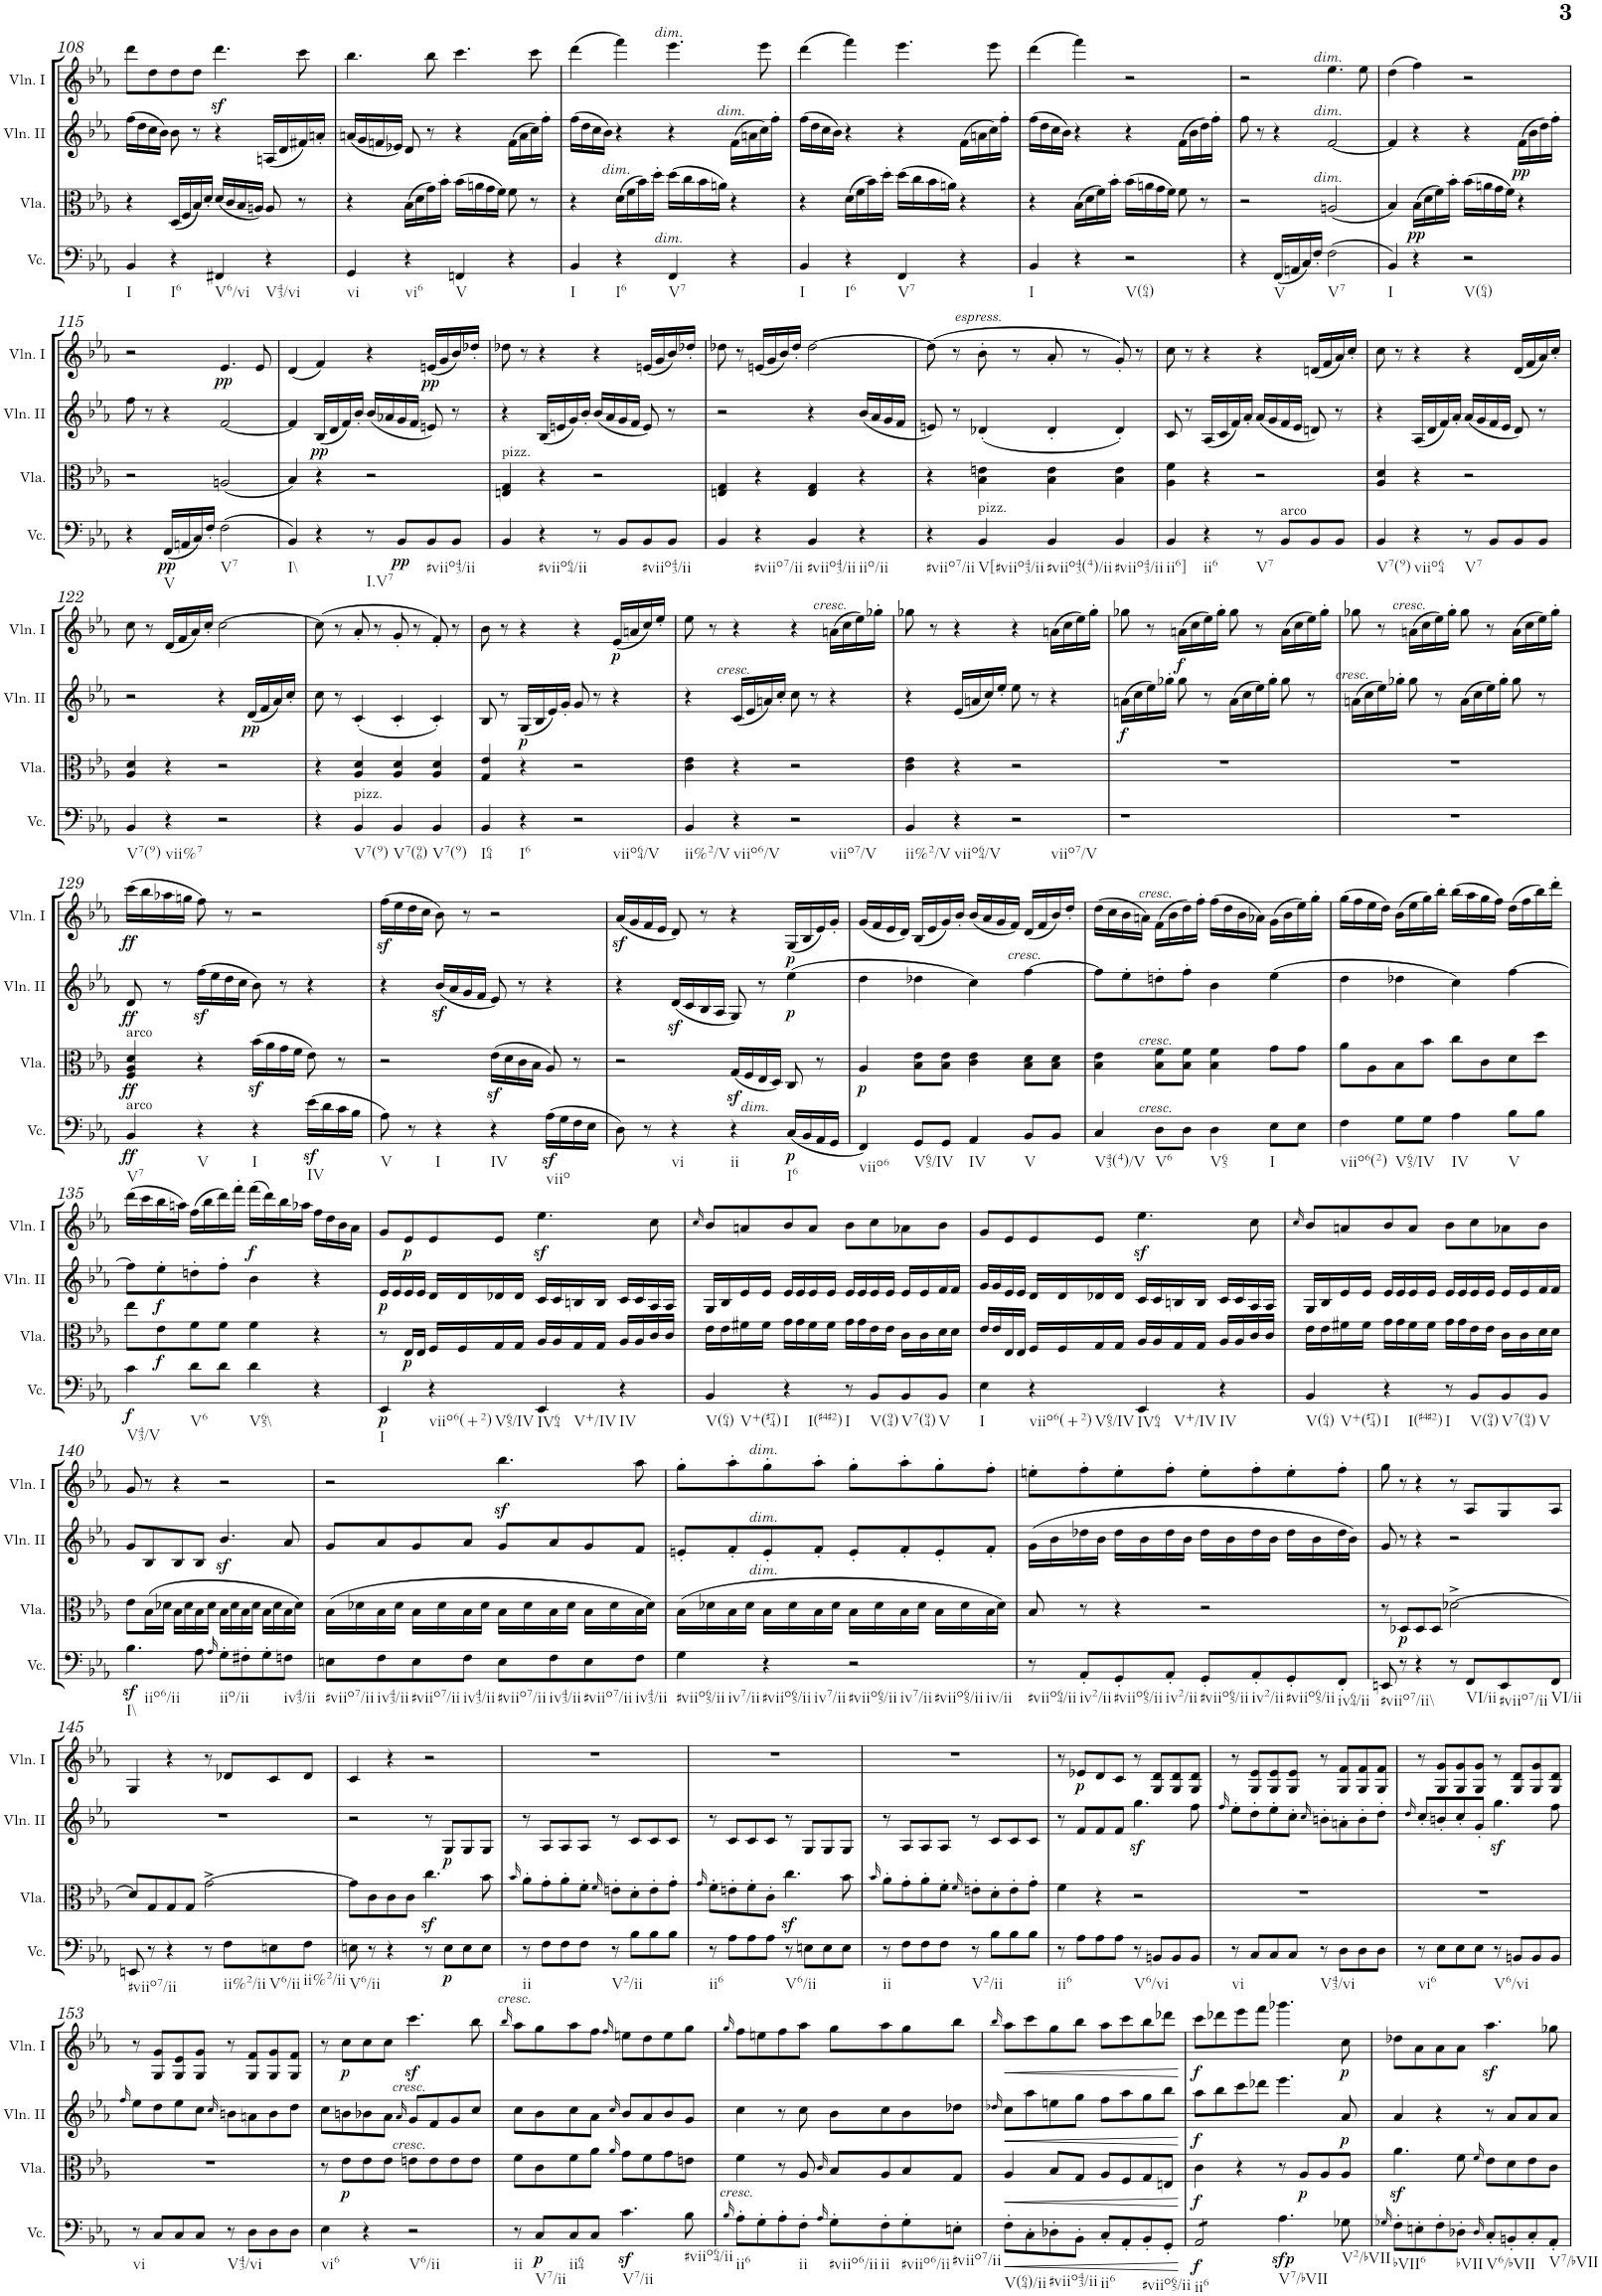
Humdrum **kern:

**kern	**dynam	**kern	**dynam	**kern	**dynam	**kern	**dynam
*part4	*part4	*part3	*part3	*part2	*part2	*part1	*part1
*staff4	*staff4	*staff3	*staff3	*staff2	*staff2	*staff1	*staff1
*I"Violoncello	*	*I"Viola	*	*I"Violino II	*	*I"Violino I	*
*I'Vc.	*	*I'Vla.	*	*I'Vln. II	*	*I'Vln. I	*
!!LO:PB:g=z
*clefF4	*	*clefC3	*	*clefG2	*	*clefG2	*
*k[b-e-a-]	*	*k[b-e-a-]	*	*k[b-e-a-]	*	*k[b-e-a-]	*
*M4/4	*	*M4/4	*	*M4/4	*	*M4/4	*
*met(c)	*	*met(c)	*	*met(c)	*	*met(c)	*
=108	=108	=108	=108	=108	=108	=108	=108
!LO:TX:b:t=I	!	!	!	!	!	!	!
4BB-/	.	4r	.	(16ff\LL	.	8ddd\L	.
.	.	.	.	16dd\	.	.	.
.	.	.	.	16cc\	.	8dd\	.
.	.	.	.	16b-\JJ)	.	.	.
!LO:TX:b:t=I6	!	!	!	!	!	!	!
4r	.	(16D/LL	.	8b-\	.	8dd\	.
.	.	16F/	.	.	.	.	.
.	.	16B-/)	.	8r	.	8dd\J	.
.	.	16d'/JJ	.	.	.	.	.
!LO:TX:b:t=V6/vi	!	!	!	!	!	!	!
4FF#X/	.	(16d/LL	.	4r	.	4.dddz<\	.
.	.	16c/	.	.	.	.	.
.	.	16B-/	.	.	.	.	.
.	.	16An/JJ)	.	.	.	.	.
!LO:TX:b:t=V43/vi	!	!	!	!	!	!	!
4r	.	8A/	.	(16An/LL	.	.	.
.	.	.	.	16d/	.	.	.
.	.	8r	.	16f#X/)	.	8ccc\	.
.	.	.	.	16an'/JJ	.	.	.
=109	=109	=109	=109	=109	=109	=109	=109
!LO:TX:b:t=vi	!	!	!	!	!	!	!
4GG/	.	4r	.	(16an/LL	.	4.bb-\	.
.	.	.	.	16g/	.	.	.
.	.	.	.	16fn/	.	.	.
.	.	.	.	16e-X/JJ)	.	.	.
!LO:TX:b:t=vi6	!	!	!	!	!	!	!
4r	.	(16B-\LL	.	8d/	.	.	.
.	.	16d\	.	.	.	.	.
.	.	16g\)	.	8r	.	8bb-\	.
.	.	16b-'\JJ	.	.	.	.	.
!LO:TX:b:t=V	!	!	!	!	!	!	!
4FFn/	.	(16b-\LL	.	4r	.	4.ccc\	.
.	.	16an\	.	.	.	.	.
.	.	16g\	.	.	.	.	.
.	.	16f\JJ)	.	.	.	.	.
4r	.	8f\	.	(16f\LL	.	.	.
.	.	.	.	16a\	.	.	.
.	.	8r	.	16cc\)	.	8ccc\	.
.	.	.	.	16ff'\JJ	.	.	.
=110	=110	=110	=110	=110	=110	=110	=110
!LO:TX:b:t=I	!	!	!	!	!	!	!
4BB-/	.	4r	.	(16ff\LL	.	(4ddd\	.
.	.	.	.	16dd\	.	.	.
.	.	.	.	16cc\	.	.	.
.	.	.	.	16b-\JJ)	.	.	.
!	!	!LO:TX:a:i:t=dim.	!	!	!	!	!
!LO:TX:b:t=I6	!	!	!	!	!	!	!
4r	.	(16d\LL	.	4r	.	4fff\)	.
.	.	16f\	.	.	.	.	.
.	.	16b-\)	.	.	.	.	.
.	.	16dd'\JJ	.	.	.	.	.
!	!	!	!	!	!	!LO:TX:a:i:t=dim.	!
!LO:TX:a:i:t=dim.	!	!	!	!	!	!	!
!LO:TX:b:t=V7	!	!	!	!	!	!	!
4FF/	.	(16dd\LL	.	4r	.	4.eee-\	.
.	.	16cc\	.	.	.	.	.
.	.	16b-\	.	.	.	.	.
.	.	16an\JJ)	.	.	.	.	.
!	!	!	!	!LO:TX:a:i:t=dim.	!	!	!
4r	.	4r	.	(16f\LL	.	.	.
.	.	.	.	16an\	.	.	.
.	.	.	.	16cc\)	.	8eee-\	.
.	.	.	.	16ff'\JJ	.	.	.
=111	=111	=111	=111	=111	=111	=111	=111
!LO:TX:b:t=I	!	!	!	!	!	!	!
4BB-/	.	4r	.	(16ff\LL	.	(4ddd\	.
.	.	.	.	16dd\	.	.	.
.	.	.	.	16cc\	.	.	.
.	.	.	.	16b-\JJ)	.	.	.
!LO:TX:b:t=I6	!	!	!	!	!	!	!
4r	.	(16d\LL	.	4r	.	4fff\)	.
.	.	16f\	.	.	.	.	.
.	.	16b-\)	.	.	.	.	.
.	.	16dd'\JJ	.	.	.	.	.
!LO:TX:b:t=V7	!	!	!	!	!	!	!
4FF/	.	(16dd\LL	.	4r	.	4.eee-\	.
.	.	16cc\	.	.	.	.	.
.	.	16b-\	.	.	.	.	.
.	.	16an\JJ)	.	.	.	.	.
4r	.	4r	.	(16f\LL	.	.	.
.	.	.	.	16an\	.	.	.
.	.	.	.	16cc\)	.	8eee-\	.
.	.	.	.	16ff'\JJ	.	.	.
=112	=112	=112	=112	=112	=112	=112	=112
!LO:TX:b:t=I	!	!	!	!	!	!	!
4BB-/	.	4r	.	(16ff\LL	.	(4ddd\	.
.	.	.	.	16dd\	.	.	.
.	.	.	.	16cc\	.	.	.
.	.	.	.	16b-\JJ)	.	.	.
4r	.	(16B-\LL	.	4r	.	4fff\)	.
.	.	16d\	.	.	.	.	.
.	.	16f\)	.	.	.	.	.
.	.	16b-'\JJ	.	.	.	.	.
!LO:TX:b:t=V(64)	!	!	!	!	!	!	!
2r	.	(16b-\LL	.	4r	.	2r	.
.	.	16an\	.	.	.	.	.
.	.	16g\	.	.	.	.	.
.	.	16f\JJ)	.	.	.	.	.
.	.	8f\	.	(16f\LL	.	.	.
.	.	.	.	16b-\	.	.	.
.	.	8r	.	16dd\)	.	.	.
.	.	.	.	16ff'\JJ	.	.	.
=113	=113	=113	=113	=113	=113	=113	=113
4r	.	2r	.	8ff\	.	2r	.
.	.	.	.	8r	.	.	.
!LO:TX:b:t=V	!	!	!	!	!	!	!
(16FF/LL	.	.	.	4r	.	.	.
16AAn/	.	.	.	.	.	.	.
16C/)	.	.	.	.	.	.	.
16F'/JJ	.	.	.	.	.	.	.
!	!	!	!	!	!	!LO:TX:a:i:t=dim.	!
!	!	!	!	!LO:TX:a:i:t=dim.	!	!	!
!	!	!LO:TX:a:i:t=dim.	!	!	!	!	!
!LO:TX:b:t=V7	!	!	!	!	!	!	!
(2F\	.	(2An/	.	[2f/	.	4.ee-\	.
.	.	.	.	.	.	8ee-\	.
=114	=114	=114	=114	=114	=114	=114	=114
!LO:TX:b:t=I	!	!	!	!	!	!	!
4BB-/)	.	4B-/)	.	4f/]	.	(4dd\	.
!	!	!	!LO:DY:b	!	!	!	!
4r	.	(16B-\LL	pp	4r	.	4ff\)	.
.	.	16d\	.	.	.	.	.
.	.	16f\)	.	.	.	.	.
.	.	16b-'\JJ	.	.	.	.	.
!LO:TX:b:t=V(64)	!	!	!	!	!	!	!
2r	.	(16b-\LL	.	4r	.	2r	.
.	.	16an\	.	.	.	.	.
.	.	16g\	.	.	.	.	.
.	.	16f\JJ)	.	.	.	.	.
!	!	!	!	!	!LO:DY:b	!	!
.	.	4r	.	(16f\LL	pp	.	.
.	.	.	.	16b-\	.	.	.
.	.	.	.	16dd\)	.	.	.
.	.	.	.	16ff'\JJ	.	.	.
!!LO:LB:g=z
=115	=115	=115	=115	=115	=115	=115	=115
4r	.	2r	.	8ff\	.	2r	.
.	.	.	.	8r	.	.	.
!LO:TX:b:t=V	!	!	!	!	!	!	!
!	!LO:DY:b	!	!	!	!	!	!
(16FF/LL	pp	.	.	4r	.	.	.
16AAn/	.	.	.	.	.	.	.
16C/)	.	.	.	.	.	.	.
16F'/JJ	.	.	.	.	.	.	.
!LO:TX:b:t=V7	!	!	!	!	!	!	!
!	!	!	!	!	!	!	!LO:DY:b
(2F\	.	(2An/	.	[2f/	.	4.e-/	pp
.	.	.	.	.	.	8e-/	.
=116	=116	=116	=116	=116	=116	=116	=116
!LO:TX:b:t=I\\	!	!	!	!	!	!	!
4BB-/)	.	4B-/)	.	4f/]	.	(4d/	.
!	!	!	!	!	!LO:DY:b	!	!
4r	.	4r	.	(16B-/LL	pp	4f/)	.
.	.	.	.	16d/	.	.	.
.	.	.	.	16f/)	.	.	.
.	.	.	.	16b-'/JJ	.	.	.
!LO:TX:b:t=I.V7	!	!	!	!	!	!	!
8r	.	2r	.	(16b-/LL	.	4r	.
.	.	.	.	16a-X/	.	.	.
!	!LO:DY:b	!	!	!	!	!	!
8BB-/L	pp	.	.	16g/	.	.	.
.	.	.	.	16f/JJ	.	.	.
!LO:TX:b:t=#viio43/ii	!	!	!	!	!	!	!
!	!	!	!	!	!	!	!LO:DY:b
8BB-/	.	.	.	8en/)	.	(16en/LL	pp
.	.	.	.	.	.	16g/	.
8BB-/J	.	.	.	8r	.	16b-/)	.
.	.	.	.	.	.	16dd-X'/JJ	.
=117	=117	=117	=117	=117	=117	=117	=117
!	!	!LO:TX:a:t=pizz.	!	!	!	!	!
4BB-/	.	4En/ 4G/	.	4r	.	8dd-X\	.
.	.	.	.	.	.	8r	.
!LO:TX:b:t=#viio64/ii	!	!	!	!	!	!	!
4r	.	4r	.	(16B-/LL	.	4r	.
.	.	.	.	16en/	.	.	.
.	.	.	.	16g/)	.	.	.
.	.	.	.	16b-'/JJ	.	.	.
8r	.	2r	.	(16b-/LL	.	4r	.
.	.	.	.	16a-/	.	.	.
8BB-/L	.	.	.	16g/	.	.	.
.	.	.	.	16f/JJ	.	.	.
!LO:TX:b:t=#viio43/ii	!	!	!	!	!	!	!
8BB-/	.	.	.	8e/)	.	(16en/LL	.
.	.	.	.	.	.	16g/	.
8BB-/J	.	.	.	8r	.	16b-/)	.
.	.	.	.	.	.	16dd-X'/JJ	.
=118	=118	=118	=118	=118	=118	=118	=118
4BB-/	.	4En/ 4G/	.	2r	.	8dd-X\	.
.	.	.	.	.	.	8r	.
!LO:TX:b:t=#viio7/ii	!	!	!	!	!	!	!
4r	.	4r	.	.	.	(16en/LL	.
.	.	.	.	.	.	16g/	.
.	.	.	.	.	.	16b-/)	.
.	.	.	.	.	.	16dd-'/JJ	.
!LO:TX:b:t=#viio43/ii	!	!	!	!	!	!	!
4BB-/	.	4E/ 4G/	.	4r	.	[2dd-\	.
!LO:TX:b:t=iio/ii	!	!	!	!	!	!	!
4r	.	4r	.	(16b-/LL	.	.	.
.	.	.	.	16a-/	.	.	.
.	.	.	.	16g/	.	.	.
.	.	.	.	16f/JJ	.	.	.
=119	=119	=119	=119	=119	=119	=119	=119
!LO:TX:b:t=#viio7/ii	!	!	!	!	!	!	!
4r	.	4r	.	8en/)	.	(8dd-\]	.
.	.	.	.	8r	.	8r	.
!	!	!	!	!	!	!LO:TX:a:i:t=espress.	!
!LO:TX:a:t=pizz.	!	!	!	!	!	!	!
!LO:TX:b:t=V[#viio43/ii	!	!	!	!	!	!	!
4BB-/	.	4B-\ 4en\	.	(4d-X'/	.	8b-'\	.
.	.	.	.	.	.	8r	.
!LO:TX:b:t=#viio43(4)/ii	!	!	!	!	!	!	!
4BB-/	.	4B-\ 4e\	.	4d-'/	.	8a-'/	.
.	.	.	.	.	.	8r	.
!LO:TX:b:t=#viio43/ii	!	!	!	!	!	!	!
4BB-/	.	4B-\ 4e\	.	4d-'/)	.	8g'/)	.
.	.	.	.	.	.	8r	.
=120	=120	=120	=120	=120	=120	=120	=120
!LO:TX:b:t=ii6]	!	!	!	!	!	!	!
4BB-/	.	4A-\ 4f\	.	8c/	.	8cc\	.
.	.	.	.	8r	.	8r	.
!LO:TX:b:t=ii6	!	!	!	!	!	!	!
4r	.	4r	.	(16A-/LL	.	4r	.
.	.	.	.	16c/	.	.	.
.	.	.	.	16f/)	.	.	.
.	.	.	.	16a-'/JJ	.	.	.
!LO:TX:b:t=V7	!	!	!	!	!	!	!
8r	.	2r	.	(16a-/LL	.	4r	.
.	.	.	.	16g/	.	.	.
!LO:TX:a:t=arco	!	!	!	!	!	!	!
8BB-/L	.	.	.	16f/	.	.	.
.	.	.	.	16e-/JJ	.	.	.
8BB-/	.	.	.	8dn/)	.	(16dn/LL	.
.	.	.	.	.	.	16f/	.
8BB-/J	.	.	.	8r	.	16a-/)	.
.	.	.	.	.	.	16cc'/JJ	.
=121	=121	=121	=121	=121	=121	=121	=121
!LO:TX:b:t=V7(9)	!	!	!	!	!	!	!
4BB-/	.	4A-/ 4d/	.	4r	.	8cc\	.
.	.	.	.	.	.	8r	.
!LO:TX:b:t=viio64	!	!	!	!	!	!	!
4r	.	4r	.	(16A-/LL	.	4r	.
.	.	.	.	16d/	.	.	.
.	.	.	.	16f/)	.	.	.
.	.	.	.	16a-'/JJ	.	.	.
!LO:TX:b:t=V7	!	!	!	!	!	!	!
8r	.	2r	.	(16a-/LL	.	4r	.
.	.	.	.	16g/	.	.	.
8BB-/L	.	.	.	16f/	.	.	.
.	.	.	.	16e-/JJ	.	.	.
8BB-/	.	.	.	8d/)	.	(16d/LL	.
.	.	.	.	.	.	16f/	.
8BB-/J	.	.	.	8r	.	16a-/)	.
.	.	.	.	.	.	16cc'/JJ	.
!!LO:LB:g=z
=122	=122	=122	=122	=122	=122	=122	=122
!LO:TX:b:t=V7(9)	!	!	!	!	!	!	!
4BB-/	.	4A-/ 4d/	.	2r	.	8cc\	.
.	.	.	.	.	.	8r	.
!LO:TX:b:t=vii%7	!	!	!	!	!	!	!
4r	.	4r	.	.	.	(16d/LL	.
.	.	.	.	.	.	16f/	.
.	.	.	.	.	.	16a-/)	.
.	.	.	.	.	.	16cc'/JJ	.
2r	.	2r	.	4r	.	[2cc\	.
!	!	!	!	!	!LO:DY:b	!	!
.	.	.	.	(16d/LL	pp	.	.
.	.	.	.	16f/	.	.	.
.	.	.	.	16a-/)	.	.	.
.	.	.	.	16cc'/JJ	.	.	.
=123	=123	=123	=123	=123	=123	=123	=123
4r	.	4r	.	8cc\	.	(8cc\]	.
.	.	.	.	8r	.	8r	.
!LO:TX:a:t=pizz.	!	!	!	!	!	!	!
!LO:TX:b:t=V7(9)	!	!	!	!	!	!	!
4BB-/	.	4A-/ 4d/	.	(4c'/	.	8a-'/	.
.	.	.	.	.	.	8r	.
!LO:TX:b:t=V7(96)	!	!	!	!	!	!	!
4BB-/	.	4A-/ 4d/	.	4c'/	.	8g'/	.
.	.	.	.	.	.	8r	.
!LO:TX:b:t=V7(9)	!	!	!	!	!	!	!
4BB-/	.	4A-/ 4d/	.	4c'/)	.	8f'/)	.
.	.	.	.	.	.	8r	.
=124	=124	=124	=124	=124	=124	=124	=124
!LO:TX:b:t=I64	!	!	!	!	!	!	!
4BB-/	.	4G/ 4e-/	.	8B-/	.	8b-\	.
.	.	.	.	8r	.	8r	.
!LO:TX:b:t=I6	!	!	!	!	!	!	!
!	!	!	!	!	!LO:DY:b	!	!
4r	.	4r	.	(16G/LL	p	4r	.
.	.	.	.	16B-/	.	.	.
.	.	.	.	16e-/)	.	.	.
.	.	.	.	16g'/JJ	.	.	.
!LO:TX:b:t=viio64/V	!	!	!	!	!	!	!
2r	.	2r	.	8g/	.	4r	.
.	.	.	.	8r	.	.	.
!	!	!	!	!	!	!	!LO:DY:b
.	.	.	.	4r	.	(16e-/LL	p
.	.	.	.	.	.	16an/	.
.	.	.	.	.	.	16cc/)	.
.	.	.	.	.	.	16ee-'/JJ	.
=125	=125	=125	=125	=125	=125	=125	=125
!LO:TX:b:t=ii%2/V	!	!	!	!	!	!	!
4BB-/	.	4c\ 4e-\	.	4r	.	8ee-\	.
.	.	.	.	.	.	8r	.
!	!	!	!	!LO:TX:a:i:t=cresc.	!	!	!
!LO:TX:b:t=viio6/V	!	!	!	!	!	!	!
4r	.	4r	.	(16c/LL	.	4r	.
.	.	.	.	16e-/	.	.	.
.	.	.	.	16an/)	.	.	.
.	.	.	.	16cc'/JJ	.	.	.
!LO:TX:b:t=viio7/V	!	!	!	!	!	!	!
2r	.	2r	.	8cc\	.	4r	.
.	.	.	.	8r	.	.	.
!	!	!	!	!	!	!LO:TX:a:i:t=cresc.	!
.	.	.	.	4r	.	(16an\LL	.
.	.	.	.	.	.	16cc\	.
.	.	.	.	.	.	16ee-\)	.
.	.	.	.	.	.	16gg-X'\JJ	.
=126	=126	=126	=126	=126	=126	=126	=126
!LO:TX:b:t=ii%2/V	!	!	!	!	!	!	!
4BB-/	.	4c\ 4e-\	.	4r	.	8gg-X\	.
.	.	.	.	.	.	8r	.
!LO:TX:b:t=viio64/V	!	!	!	!	!	!	!
4r	.	4r	.	(16e-/LL	.	4r	.
.	.	.	.	16an/	.	.	.
.	.	.	.	16cc/)	.	.	.
.	.	.	.	16ee-'/JJ	.	.	.
!LO:TX:b:t=viio7/V	!	!	!	!	!	!	!
2r	.	2r	.	8ee-\	.	4r	.
.	.	.	.	8r	.	.	.
.	.	.	.	4r	.	(16an\LL	.
.	.	.	.	.	.	16cc\	.
.	.	.	.	.	.	16ee-\)	.
.	.	.	.	.	.	16gg-'\JJ	.
=127	=127	=127	=127	=127	=127	=127	=127
!	!	!	!	!	!LO:DY:b	!	!
1r	.	1r	.	(16an\LL	f	8gg-X\	.
.	.	.	.	16cc\	.	.	.
.	.	.	.	16ee-\)	.	8r	.
.	.	.	.	16gg-X'\JJ	.	.	.
!	!	!	!	!	!	!	!LO:DY:b
.	.	.	.	8gg-\	.	(16an\LL	f
.	.	.	.	.	.	16cc\	.
.	.	.	.	8r	.	16ee-\)	.
.	.	.	.	.	.	16gg-'\JJ	.
.	.	.	.	(16a\LL	.	8gg-\	.
.	.	.	.	16cc\	.	.	.
.	.	.	.	16ee-\)	.	8r	.
.	.	.	.	16gg-'\JJ	.	.	.
.	.	.	.	8gg-\	.	(16a\LL	.
.	.	.	.	.	.	16cc\	.
.	.	.	.	8r	.	16ee-\)	.
.	.	.	.	.	.	16gg-'\JJ	.
=128	=128	=128	=128	=128	=128	=128	=128
!	!	!	!	!LO:TX:a:i:t=cresc.	!	!	!
1r	.	1r	.	(16an\LL	.	8gg-X\	.
.	.	.	.	16cc\	.	.	.
.	.	.	.	16ee-\)	.	8r	.
.	.	.	.	16gg-X'\JJ	.	.	.
!	!	!	!	!	!	!LO:TX:a:i:t=cresc.	!
.	.	.	.	8gg-\	.	(16an\LL	.
.	.	.	.	.	.	16cc\	.
.	.	.	.	8r	.	16ee-\)	.
.	.	.	.	.	.	16gg-'\JJ	.
.	.	.	.	(16a\LL	.	8gg-\	.
.	.	.	.	16cc\	.	.	.
.	.	.	.	16ee-\)	.	8r	.
.	.	.	.	16gg-'\JJ	.	.	.
.	.	.	.	8gg-\	.	(16a\LL	.
.	.	.	.	.	.	16cc\	.
.	.	.	.	8r	.	16ee-\)	.
.	.	.	.	.	.	16gg-'\JJ	.
!!LO:LB:g=z
=129	=129	=129	=129	=129	=129	=129	=129
!	!	!LO:TX:a:t=arco	!	!	!	!	!
!LO:TX:a:t=arco	!	!	!	!	!	!	!
!LO:TX:b:t=V7	!	!	!	!	!	!	!
!	!LO:DY:b	!	!LO:DY:b	!	!LO:DY:b	!	!LO:DY:b
4BB-/	ff	4F/ 4A-/ 4d/	ff	8d/	ff	(16ccc\LL	ff
.	.	.	.	.	.	16bb-\	.
.	.	.	.	8r	.	16aa-X\	.
.	.	.	.	.	.	16ggn\JJ	.
!LO:TX:b:t=V	!	!	!	!	!	!	!
4r	.	4r	.	(16ffz<\LL	.	8ff\)	.
.	.	.	.	16ee-\	.	.	.
.	.	.	.	16dd\	.	8r	.
.	.	.	.	16cc\JJ	.	.	.
!LO:TX:b:t=I	!	!	!	!	!	!	!
4r	.	(16b-z<\LL	.	8b-\)	.	2r	.
.	.	16a-\	.	.	.	.	.
.	.	16g\	.	8r	.	.	.
.	.	16f\JJ	.	.	.	.	.
!LO:TX:b:t=IV	!	!	!	!	!	!	!
(16e-z<\LL	.	8e-\)	.	4r	.	.	.
16d\	.	.	.	.	.	.	.
16c\	.	8r	.	.	.	.	.
16B-\JJ	.	.	.	.	.	.	.
=130	=130	=130	=130	=130	=130	=130	=130
!LO:TX:b:t=V	!	!	!	!	!	!	!
8A-\)	.	2r	.	4r	.	(16ffz<\LL	.
.	.	.	.	.	.	16ee-\	.
8r	.	.	.	.	.	16dd\	.
.	.	.	.	.	.	16cc\JJ	.
!LO:TX:b:t=I	!	!	!	!	!	!	!
4r	.	.	.	(16b-z</LL	.	8b-\)	.
.	.	.	.	16a-/	.	.	.
.	.	.	.	16g/	.	8r	.
.	.	.	.	16f/JJ	.	.	.
!LO:TX:b:t=IV	!	!	!	!	!	!	!
4r	.	(16e-z<\LL	.	8e-/)	.	2r	.
.	.	16d\	.	.	.	.	.
.	.	16c\	.	8r	.	.	.
.	.	16B-\JJ	.	.	.	.	.
!LO:TX:b:t=viio	!	!	!	!	!	!	!
(16A-z<\LL	.	8A-/)	.	4r	.	.	.
16G\	.	.	.	.	.	.	.
16F\	.	8r	.	.	.	.	.
16E-\JJ	.	.	.	.	.	.	.
=131	=131	=131	=131	=131	=131	=131	=131
8D\)	.	2r	.	4r	.	(16a-z</LL	.
.	.	.	.	.	.	16g/	.
8r	.	.	.	.	.	16f/	.
.	.	.	.	.	.	16e-/JJ	.
!LO:TX:b:t=vi	!	!	!	!	!	!	!
4r	.	.	.	(16dz</LL	.	8d/)	.
.	.	.	.	16c/	.	.	.
.	.	.	.	16B-/	.	8r	.
.	.	.	.	16A-/JJ	.	.	.
!	!	!LO:TX:b:i:t=dim.	!	!	!	!	!
!LO:TX:b:t=ii	!	!	!	!	!	!	!
4r	.	(16Gz</LL	.	8G/)	.	4r	.
.	.	16F/	.	.	.	.	.
.	.	16E-/	.	8r	.	.	.
.	.	16D/JJ)	.	.	.	.	.
!LO:TX:b:t=I6	!	!	!	!	!	!	!
!	!LO:DY:b	!	!	!	!LO:DY:b	!	!LO:DY:b
(16C/LL	p	8C/	.	(4ee-\	p	(16G/LL	p
16BB-/	.	.	.	.	.	16B-/	.
16AA-/	.	8r	.	.	.	16e-/)	.
16GG/JJ	.	.	.	.	.	16g'/JJ	.
=132	=132	=132	=132	=132	=132	=132	=132
!LO:TX:b:t=viio6	!	!	!	!	!	!	!
!	!	!	!LO:DY:b	!	!	!	!
4FF/)	.	4A-/	p	4dd\	.	(16g/LL	.
.	.	.	.	.	.	16f/	.
.	.	.	.	.	.	16e-/	.
.	.	.	.	.	.	16d/JJ)	.
!LO:TX:b:t=V65/IV	!	!	!	!	!	!	!
8GG/L	.	8B-\ 8e-\L	.	4dd-X\	.	(16B-/LL	.
.	.	.	.	.	.	16e-/	.
8GG/J	.	8B-\ 8e-\J	.	.	.	16g/)	.
.	.	.	.	.	.	16b-'/JJ	.
!LO:TX:b:t=IV	!	!	!	!	!	!	!
4AA-/	.	4c\ 4e-\	.	4cc\)	.	(16b-/LL	.
.	.	.	.	.	.	16a-/	.
.	.	.	.	.	.	16g/	.
.	.	.	.	.	.	16f/JJ)	.
!	!	!	!	!LO:TX:a:i:t=cresc.	!	!	!
!LO:TX:b:t=V	!	!	!	!	!	!	!
8BB-/L	.	8B-\ 8d\L	.	[4ff\	.	(16d/LL	.
.	.	.	.	.	.	16f/	.
8BB-/J	.	8B-\ 8d\J	.	.	.	16b-/)	.
.	.	.	.	.	.	16dd'/JJ	.
=133	=133	=133	=133	=133	=133	=133	=133
!LO:TX:b:t=V43(4)/V	!	!	!	!	!	!	!
4C/	.	4B-\ 4e-\	.	8ff\L]	.	(16dd\LL	.
.	.	.	.	.	.	16cc\	.
.	.	.	.	8ee-'\	.	16b-\	.
.	.	.	.	.	.	16an\JJ)	.
!	!	!	!	!	!	!LO:TX:a:i:t=cresc.	!
!	!	!LO:TX:a:i:t=cresc.	!	!	!	!	!
!LO:TX:a:i:t=cresc.	!	!	!	!	!	!	!
!LO:TX:b:t=V6	!	!	!	!	!	!	!
8D\L	.	8B-\ 8f\L	.	8ddn'\	.	(16f\LL	.
.	.	.	.	.	.	16b-\	.
8D\J	.	8B-\ 8f\J	.	8ff'\J	.	16dd\)	.
.	.	.	.	.	.	16ff'\JJ	.
!LO:TX:b:t=V65	!	!	!	!	!	!	!
4D\	.	4B-\ 4f\	.	4b-\	.	(16ff\LL	.
.	.	.	.	.	.	16dd\	.
.	.	.	.	.	.	16b-\	.
.	.	.	.	.	.	16a-X\JJ)	.
!LO:TX:b:t=I	!	!	!	!	!	!	!
8E-\L	.	8g\L	.	(4ee-\	.	(16g\LL	.
.	.	.	.	.	.	16b-\	.
8E-\J	.	8g\J	.	.	.	16ee-\)	.
.	.	.	.	.	.	16gg'\JJ	.
=134	=134	=134	=134	=134	=134	=134	=134
!LO:TX:b:t=viio6(2)	!	!	!	!	!	!	!
4F\	.	8a-\L	.	4dd\	.	(16gg\LL	.
.	.	.	.	.	.	16ff\	.
.	.	8A-\	.	.	.	16ee-\	.
.	.	.	.	.	.	16dd\JJ)	.
!LO:TX:b:t=V65/IV	!	!	!	!	!	!	!
8G\L	.	8B-\	.	4dd-X\	.	(16b-\LL	.
.	.	.	.	.	.	16ee-\	.
8G\J	.	8b-\J	.	.	.	16gg\)	.
.	.	.	.	.	.	16bb-'\JJ	.
!LO:TX:b:t=IV	!	!	!	!	!	!	!
4A-\	.	8cc\L	.	4cc\)	.	(16bb-\LL	.
.	.	.	.	.	.	16aa-\	.
.	.	8c\	.	.	.	16gg\	.
.	.	.	.	.	.	16ff\JJ)	.
!LO:TX:b:t=V	!	!	!	!	!	!	!
8B-\L	.	8d\	.	[4ff\	.	(16dd\LL	.
.	.	.	.	.	.	16ff\	.
8B-\J	.	8dd\J	.	.	.	16bb-\)	.
.	.	.	.	.	.	16ddd'\JJ	.
!!LO:LB:g=z
=135	=135	=135	=135	=135	=135	=135	=135
!LO:TX:b:t=V43/V	!	!	!	!	!	!	!
!	!LO:DY:b	!	!	!	!	!	!
4c\	f	8ee-\L	.	8ff\L]	.	(16ddd\LL	.
.	.	.	.	.	.	16ccc\	.
!	!	!	!LO:DY:b	!	!LO:DY:b	!	!
.	.	8e-\	f	8ee-'\	f	16bb-\	.
.	.	.	.	.	.	16aan\JJ)	.
!LO:TX:b:t=V6	!	!	!	!	!	!	!
8d\L	.	8f\	.	8ddn'\	.	(16ff\LL	.
.	.	.	.	.	.	16bb-\	.
8d\J	.	8f\J	.	8ff'\J	.	16ddd\)	.
.	.	.	.	.	.	16fff'\JJ	.
!LO:TX:b:t=V65\\	!	!	!	!	!	!	!
!	!	!	!	!	!	!	!LO:DY:b
4d\	.	4f\	.	4b-\	.	(16fff\LL	f
.	.	.	.	.	.	16ddd\)	.
.	.	.	.	.	.	16bb-\	.
.	.	.	.	.	.	16aa-X\JJ	.
4r	.	4r	.	4r	.	16ff\LL	.
.	.	.	.	.	.	16dd\	.
.	.	.	.	.	.	16b-\	.
.	.	.	.	.	.	16a-\JJ	.
=136	=136	=136	=136	=136	=136	=136	=136
!LO:TX:b:t=I	!	!	!	!	!	!	!
!	!LO:DY:b	!	!	!	!LO:DY:b	!	!
4EE-/	p	8r	.	16e-/LL	p	8g/L	.
.	.	.	.	16e-/	.	.	.
!	!	!	!LO:DY:b	!	!	!	!LO:DY:b
.	.	16E-/LL	p	16e-/	.	8e-/	p
.	.	16E-/JJ	.	16e-/JJ	.	.	.
!LO:TX:b:t=viio6(+2)	!	!	!	!	!	!	!
!LO:TX:b:t=V65/IV	!	!	!	!	!	!	!
4r	.	16F/LL	.	16d/LL	.	8e-/	.
.	.	16F/	.	16d/	.	.	.
.	.	16G/	.	16d-X/	.	8e-/J	.
.	.	16G/JJ	.	16d-/JJ	.	.	.
!LO:TX:b:t=IV64	!	!	!	!	!	!	!
!LO:TX:b:t=V+/IV	!	!	!	!	!	!	!
4EE-/	.	16A-/LL	.	16c/LL	.	4.ee-z<\	.
.	.	16A-/	.	16c/	.	.	.
.	.	16G/	.	16Bn/	.	.	.
.	.	16G/JJ	.	16B/JJ	.	.	.
!LO:TX:b:t=IV	!	!	!	!	!	!	!
4r	.	16A-/LL	.	16c/LL	.	.	.
.	.	16A-/	.	16c/	.	.	.
.	.	16c/	.	16A-/	.	8cc\	.
.	.	16c/JJ	.	16A-/JJ	.	.	.
=137	=137	=137	=137	=137	=137	=137	=137
.	.	.	.	.	.	16qcc/	.
!LO:TX:b:t=V(64)	!	!	!	!	!	!	!
!LO:TX:b:t=V+(#74)	!	!	!	!	!	!	!
4BB-/	.	16e-\LL	.	16G/LL	.	8b-/L	.
.	.	16e-\	.	16B-/	.	.	.
.	.	16f#X\	.	16e-/	.	8an/	.
.	.	16f#\JJ	.	16e-/JJ	.	.	.
!LO:TX:b:t=I	!	!	!	!	!	!	!
!LO:TX:b:t=I(#4#2)	!	!	!	!	!	!	!
4r	.	16g\LL	.	16e-/LL	.	8b-/	.
.	.	16g\	.	16e-/	.	.	.
.	.	16f#\	.	16e-/	.	8a/J	.
.	.	16f#\JJ	.	16e-/JJ	.	.	.
!LO:TX:b:t=I	!	!	!	!	!	!	!
8r	.	16g\LL	.	16e-/LL	.	8b-\L	.
.	.	16g\	.	16e-/	.	.	.
!LO:TX:b:t=V(94)	!	!	!	!	!	!	!
8BB-/L	.	16e-\	.	16e-/	.	8cc\	.
.	.	16e-\JJ	.	16e-/JJ	.	.	.
!LO:TX:b:t=V7(94)	!	!	!	!	!	!	!
8BB-/	.	16c\LL	.	16e-/LL	.	8a-X\	.
.	.	16c\	.	16e-/	.	.	.
!LO:TX:b:t=V	!	!	!	!	!	!	!
8BB-/J	.	16d\	.	16f/	.	8b-\J	.
.	.	16d\JJ	.	16f/JJ	.	.	.
=138	=138	=138	=138	=138	=138	=138	=138
!LO:TX:b:t=I	!	!	!	!	!	!	!
4E-\	.	16e-/LL	.	16g/LL	.	8g/L	.
.	.	16e-/	.	16g/	.	.	.
.	.	16E-/	.	16e-/	.	8e-/	.
.	.	16E-/JJ	.	16e-/JJ	.	.	.
!LO:TX:b:t=viio6(+2)	!	!	!	!	!	!	!
!LO:TX:b:t=V65/IV	!	!	!	!	!	!	!
4r	.	16F/LL	.	16d/LL	.	8e-/	.
.	.	16F/	.	16d/	.	.	.
.	.	16G/	.	16d-X/	.	8e-/J	.
.	.	16G/JJ	.	16d-/JJ	.	.	.
!LO:TX:b:t=IV64	!	!	!	!	!	!	!
!LO:TX:b:t=V+/IV	!	!	!	!	!	!	!
4EE-/	.	16A-/LL	.	16c/LL	.	4.ee-z<\	.
.	.	16A-/	.	16c/	.	.	.
.	.	16G/	.	16Bn/	.	.	.
.	.	16G/JJ	.	16B/JJ	.	.	.
!LO:TX:b:t=IV	!	!	!	!	!	!	!
4r	.	16A-/LL	.	16c/LL	.	.	.
.	.	16A-/	.	16c/	.	.	.
.	.	16c/	.	16A-/	.	8cc\	.
.	.	16c/JJ	.	16A-/JJ	.	.	.
=139	=139	=139	=139	=139	=139	=139	=139
.	.	.	.	.	.	16qcc/	.
!LO:TX:b:t=V(64)	!	!	!	!	!	!	!
!LO:TX:b:t=V+(#74)	!	!	!	!	!	!	!
4BB-/	.	16e-\LL	.	16G/LL	.	8b-/L	.
.	.	16e-\	.	16B-/	.	.	.
.	.	16f#X\	.	16e-/	.	8an/	.
.	.	16f#\JJ	.	16e-/JJ	.	.	.
!LO:TX:b:t=I	!	!	!	!	!	!	!
!LO:TX:b:t=I(#4#2)	!	!	!	!	!	!	!
4r	.	16g\LL	.	16e-/LL	.	8b-/	.
.	.	16g\	.	16e-/	.	.	.
.	.	16f#\	.	16e-/	.	8a/J	.
.	.	16f#\JJ	.	16e-/JJ	.	.	.
!LO:TX:b:t=I	!	!	!	!	!	!	!
8r	.	16g\LL	.	16e-/LL	.	8b-\L	.
.	.	16g\	.	16e-/	.	.	.
!LO:TX:b:t=V(94)	!	!	!	!	!	!	!
8BB-/L	.	16e-\	.	16e-/	.	8cc\	.
.	.	16e-\JJ	.	16e-/JJ	.	.	.
!LO:TX:b:t=V7(94)	!	!	!	!	!	!	!
8BB-/	.	16c\LL	.	16e-/LL	.	8a-X\	.
.	.	16c\	.	16e-/	.	.	.
!LO:TX:b:t=V	!	!	!	!	!	!	!
8BB-/J	.	16d\	.	16f/	.	8b-\J	.
.	.	16d\JJ	.	16f/JJ	.	.	.
!!LO:LB:g=z
=140	=140	=140	=140	=140	=140	=140	=140
!LO:TX:b:t=I\\	!	!	!	!	!	!	!
!LO:TX:b:t=iio6/ii	!	!	!	!	!	!	!
4.B-z<\	.	8e-\L	.	8g/L	.	8g/	.
.	.	(16B-\L	.	8B-/	.	8r	.
.	.	16d-X\JJ	.	.	.	.	.
.	.	16B-\LL	.	8B-/	.	4r	.
.	.	16d-\	.	.	.	.	.
8A-\	.	16B-\	.	8B-/J	.	.	.
.	.	16d-\JJ	.	.	.	.	.
16qA-/	.	.	.	.	.	.	.
!LO:TX:b:t=iio/ii	!	!	!	!	!	!	!
8G'\L	.	16B-\LL	.	4.b-z</	.	2r	.
.	.	16d-\	.	.	.	.	.
8F#X'\	.	16B-\	.	.	.	.	.
.	.	16d-\JJ	.	.	.	.	.
8G'\	.	16B-\LL	.	.	.	.	.
.	.	16d-\	.	.	.	.	.
!LO:TX:b:t=iv43/ii	!	!	!	!	!	!	!
8Fn\J	.	16B-\	.	8a-/	.	.	.
.	.	16d-\JJ)	.	.	.	.	.
=141	=141	=141	=141	=141	=141	=141	=141
!LO:TX:b:t=#viio7/ii	!	!	!	!	!	!	!
8En\L	.	(16B-\LL	.	8g/L	.	2r	.
.	.	16d-X\	.	.	.	.	.
!LO:TX:b:t=iv43/ii	!	!	!	!	!	!	!
8F\	.	16B-\	.	8a-/	.	.	.
.	.	16d-\JJ	.	.	.	.	.
!LO:TX:b:t=#viio7/ii	!	!	!	!	!	!	!
8E\	.	16B-\LL	.	8g/	.	.	.
.	.	16d-\	.	.	.	.	.
!LO:TX:b:t=iv43/ii	!	!	!	!	!	!	!
8F\J	.	16B-\	.	8a-/J	.	.	.
.	.	16d-\JJ	.	.	.	.	.
!LO:TX:b:t=#viio7/ii	!	!	!	!	!	!	!
8E\L	.	16B-\LL	.	8g/L	.	4.bb-z<\	.
.	.	16d-\	.	.	.	.	.
!LO:TX:b:t=iv43/ii	!	!	!	!	!	!	!
8F\	.	16B-\	.	8a-/	.	.	.
.	.	16d-\JJ	.	.	.	.	.
!LO:TX:b:t=#viio7/ii	!	!	!	!	!	!	!
8E\	.	16B-\LL	.	8g/	.	.	.
.	.	16d-\	.	.	.	.	.
!LO:TX:b:t=iv43/ii	!	!	!	!	!	!	!
8F\J	.	16B-\	.	8f/J	.	8aa-\	.
.	.	16d-\JJ)	.	.	.	.	.
=142	=142	=142	=142	=142	=142	=142	=142
!LO:TX:b:t=#viio65/ii	!	!	!	!	!	!	!
!LO:TX:b:t=iv7/ii	!	!	!	!	!	!	!
4G\	.	(16B-\LL	.	8en'/L	.	8gg'\L	.
.	.	16d-X\	.	.	.	.	.
.	.	16B-\	.	8f'/	.	8aa-'\	.
.	.	16d-\JJ	.	.	.	.	.
!	!	!	!	!	!	!LO:TX:a:i:t=dim.	!
!	!	!	!	!LO:TX:a:i:t=dim.	!	!	!
!	!	!LO:TX:a:i:t=dim.	!	!	!	!	!
!LO:TX:b:t=#viio65/ii	!	!	!	!	!	!	!
!LO:TX:b:t=iv7/ii	!	!	!	!	!	!	!
4r	.	16B-\LL	.	8e'/	.	8gg'\	.
.	.	16d-\	.	.	.	.	.
.	.	16B-\	.	8f'/J	.	8aa-'\J	.
.	.	16d-\JJ	.	.	.	.	.
!LO:TX:b:t=#viio65/ii	!	!	!	!	!	!	!
!LO:TX:b:t=iv7/ii	!	!	!	!	!	!	!
!LO:TX:b:t=#viio65/ii	!	!	!	!	!	!	!
!LO:TX:b:t=iv/ii	!	!	!	!	!	!	!
2r	.	16B-\LL	.	8e'/L	.	8gg'\L	.
.	.	16d-\	.	.	.	.	.
.	.	16B-\	.	8f'/	.	8aa-'\	.
.	.	16d-\JJ	.	.	.	.	.
.	.	16B-\LL	.	8e'/	.	8gg'\	.
.	.	16d-\	.	.	.	.	.
.	.	16B-\	.	8f'/J	.	8ff'\J	.
.	.	16d-\JJ)	.	.	.	.	.
=143	=143	=143	=143	=143	=143	=143	=143
!LO:TX:b:t=#viio64/ii	!	!	!	!	!	!	!
8r	.	8B-/	.	(16g\LL	.	8een'\L	.
.	.	.	.	16b-\	.	.	.
!LO:TX:b:t=iv2/ii	!	!	!	!	!	!	!
8AA-'/L	.	8r	.	16dd-X\	.	8ff'\	.
.	.	.	.	16b-\JJ	.	.	.
!LO:TX:b:t=#viio65/ii	!	!	!	!	!	!	!
8GG'/	.	4r	.	16dd-\LL	.	8ee'\	.
.	.	.	.	16b-\	.	.	.
!LO:TX:b:t=iv2/ii	!	!	!	!	!	!	!
8AA-'/J	.	.	.	16dd-\	.	8ff'\J	.
.	.	.	.	16b-\JJ	.	.	.
!LO:TX:b:t=#viio65/ii	!	!	!	!	!	!	!
8GG'/L	.	2r	.	16dd-\LL	.	8ee'\L	.
.	.	.	.	16b-\	.	.	.
!LO:TX:b:t=iv2/ii	!	!	!	!	!	!	!
8AA-'/	.	.	.	16dd-\	.	8ff'\	.
.	.	.	.	16b-\JJ	.	.	.
!LO:TX:b:t=#viio65/ii	!	!	!	!	!	!	!
8GG'/	.	.	.	16dd-\LL	.	8ee'\	.
.	.	.	.	16b-\	.	.	.
!LO:TX:b:t=iv64/ii	!	!	!	!	!	!	!
8FF'/J	.	.	.	16dd-\	.	8ff'\J	.
.	.	.	.	16b-\JJ)	.	.	.
=144	=144	=144	=144	=144	=144	=144	=144
!LO:TX:b:t=#viio7/ii\\	!	!	!	!	!	!	!
8EEn/	.	8r	.	8g/	.	8gg\	.
!	!	!	!LO:DY:b	!	!	!	!
8r	.	8D-X/L	p	8r	.	8r	.
4r	.	8D-/	.	4r	.	4r	.
.	.	8D-/J	.	.	.	.	.
8r	.	[2d-X^\	.	2r	.	8r	.
!LO:TX:b:t=VI/ii	!	!	!	!	!	!	!
8FF/L	.	.	.	.	.	8A-/L	.
!LO:TX:b:t=#viio7/ii	!	!	!	!	!	!	!
8EE/	.	.	.	.	.	8G/	.
!LO:TX:b:t=VI/ii	!	!	!	!	!	!	!
8FF/J	.	.	.	.	.	8A-/J	.
!!LO:LB:g=z
=145	=145	=145	=145	=145	=145	=145	=145
!LO:TX:b:t=#viio7/ii	!	!	!	!	!	!	!
8EEn/	.	8d-/L]	.	1r	.	4G/	.
8r	.	8G/	.	.	.	.	.
4r	.	8G/	.	.	.	4r	.
.	.	8G/J	.	.	.	.	.
8r	.	[2g^\	.	.	.	8r	.
!LO:TX:b:t=ii%2/ii	!	!	!	!	!	!	!
8F\L	.	.	.	.	.	8d-X/L	.
!LO:TX:b:t=V6/ii	!	!	!	!	!	!	!
8En\	.	.	.	.	.	8c/	.
!LO:TX:b:t=ii%2/ii	!	!	!	!	!	!	!
8F\J	.	.	.	.	.	8d-/J	.
=146	=146	=146	=146	=146	=146	=146	=146
!LO:TX:b:t=V6/ii	!	!	!	!	!	!	!
8En\	.	8g\L]	.	2r	.	4c/	.
8r	.	8c\	.	.	.	.	.
4r	.	8c\	.	.	.	4r	.
.	.	8c\J	.	.	.	.	.
8r	.	4.ccz<\	.	8r	.	2r	.
!	!LO:DY:b	!	!	!	!LO:DY:b	!	!
8E\L	p	.	.	8G/L	p	.	.
8E\	.	.	.	8G/	.	.	.
8E\J	.	8b-\	.	8G/J	.	.	.
=147	=147	=147	=147	=147	=147	=147	=147
.	.	16qb-/	.	.	.	.	.
!LO:TX:b:t=ii	!	!	!	!	!	!	!
8r	.	8a-'\L	.	8r	.	1r	.
8F\L	.	8g'\	.	8A-/L	.	.	.
8F\	.	8a-'\	.	8A-/	.	.	.
8F\J	.	8f'\J	.	8A-/J	.	.	.
.	.	16qf/	.	.	.	.	.
!LO:TX:b:t=V2/ii	!	!	!	!	!	!	!
8r	.	8en'\L	.	8r	.	.	.
8B-\L	.	8d'\	.	8c/L	.	.	.
8B-\	.	8e'\	.	8c/	.	.	.
8B-\J	.	8g'\J	.	8c/J	.	.	.
=148	=148	=148	=148	=148	=148	=148	=148
.	.	16qg/	.	.	.	.	.
!LO:TX:b:t=ii6	!	!	!	!	!	!	!
8r	.	8f'\L	.	8r	.	1r	.
8A-\L	.	8en'\	.	8c/L	.	.	.
8A-\	.	8f'\	.	8c/	.	.	.
8A-\J	.	8c'\J	.	8c/J	.	.	.
!LO:TX:b:t=V6/ii	!	!	!	!	!	!	!
8r	.	4.ccz<\	.	8r	.	.	.
8En\L	.	.	.	8G/L	.	.	.
8E\	.	.	.	8G/	.	.	.
8E\J	.	8b-\	.	8G/J	.	.	.
=149	=149	=149	=149	=149	=149	=149	=149
.	.	16qb-/	.	.	.	.	.
!LO:TX:b:t=ii	!	!	!	!	!	!	!
8r	.	8a-'\L	.	8r	.	1r	.
8F\L	.	8g'\	.	8A-/L	.	.	.
8F\	.	8a-'\	.	8A-/	.	.	.
8F\J	.	8f'\J	.	8A-/J	.	.	.
.	.	16qf/	.	.	.	.	.
!LO:TX:b:t=V2/ii	!	!	!	!	!	!	!
8r	.	8en'\L	.	8r	.	.	.
8B-\L	.	8d'\	.	8c/L	.	.	.
8B-\	.	8e'\	.	8c/	.	.	.
8B-\J	.	8g'\J	.	8c/J	.	.	.
=150	=150	=150	=150	=150	=150	=150	=150
!LO:TX:b:t=ii6	!	!	!	!	!	!	!
8r	.	4f\	.	8r	.	8r	.
!	!	!	!	!	!	!	!LO:DY:b
8A-\L	.	.	.	8f/L	.	8e-X/L	p
8A-\	.	4r	.	8f/	.	8d/	.
8A-\J	.	.	.	8f/J	.	8c/J	.
!LO:TX:b:t=V6/vi	!	!	!	!	!	!	!
8r	.	2r	.	4.ggz<\	.	8r	.
8BBn/L	.	.	.	.	.	8G/ 8d/L	.
8BB/	.	.	.	.	.	8G/ 8d/	.
8BB/J	.	.	.	8ff\	.	8G/ 8d/J	.
=151	=151	=151	=151	=151	=151	=151	=151
.	.	.	.	16qff/	.	.	.
!LO:TX:b:t=vi	!	!	!	!	!	!	!
8r	.	1r	.	8ee-'\L	.	8r	.
8C/L	.	.	.	8dd'\	.	8G/ 8e-/L	.
8C/	.	.	.	8ee-'\	.	8G/ 8e-/	.
8C/J	.	.	.	8cc'\J	.	8G/ 8e-/J	.
.	.	.	.	16qcc/	.	.	.
!LO:TX:b:t=V43/vi	!	!	!	!	!	!	!
8r	.	.	.	8bn'\L	.	8r	.
8D\L	.	.	.	8an'\	.	8G/ 8f/L	.
8D\	.	.	.	8b'\	.	8G/ 8f/	.
8D\J	.	.	.	8dd'\J	.	8G/ 8f/J	.
=152	=152	=152	=152	=152	=152	=152	=152
.	.	.	.	16qdd/	.	.	.
!LO:TX:b:t=vi6	!	!	!	!	!	!	!
8r	.	1r	.	8cc'/L	.	8r	.
8E-\L	.	.	.	8bn'/	.	8G/ 8g/L	.
8E-\	.	.	.	8cc'/	.	8G/ 8g/	.
8E-\J	.	.	.	8g'/J	.	8G/ 8g/J	.
!LO:TX:b:t=V6/vi	!	!	!	!	!	!	!
8r	.	.	.	4.ggz<\	.	8r	.
8BBn/L	.	.	.	.	.	8G/ 8d/L	.
8BB/	.	.	.	.	.	8G/ 8g/	.
8BB/J	.	.	.	8ff\	.	8G/ 8d/J	.
!!LO:LB:g=z
=153	=153	=153	=153	=153	=153	=153	=153
.	.	.	.	16qff/	.	.	.
!LO:TX:b:t=vi	!	!	!	!	!	!	!
8r	.	1r	.	8ee-\L	.	8r	.
8C/L	.	.	.	8dd\	.	8G/ 8g/L	.
8C/	.	.	.	8ee-\	.	8G/ 8e-/	.
8C/J	.	.	.	8cc\J	.	8G/ 8g/J	.
.	.	.	.	16qcc/	.	.	.
!LO:TX:b:t=V43/vi	!	!	!	!	!	!	!
8r	.	.	.	8bn\L	.	8r	.
8D\L	.	.	.	8an\	.	8G/ 8f/L	.
8D\	.	.	.	8b\	.	8G/ 8g/	.
8D\J	.	.	.	8dd\J	.	8G/ 8f/J	.
=154	=154	=154	=154	=154	=154	=154	=154
!LO:TX:b:t=vi6	!	!	!	!	!	!	!
4E-\	.	8r	.	8cc\L	.	8r	.
!	!	!	!LO:DY:b	!	!	!	!LO:DY:b
.	.	8e-\L	p	8bn\	.	8cc\L	p
4r	.	8e-\	.	8b-X\	.	8cc\	.
.	.	8e-\J	.	8a-\J	.	8cc\J	.
.	.	.	.	16qa-/	.	.	.
!	!	!	!	!LO:TX:a:i:t=cresc.	!	!	!
!	!	!LO:TX:a:i:t=cresc.	!	!	!	!	!
!LO:TX:b:t=V6/ii	!	!	!	!	!	!	!
2r	.	8en\L	.	8g/L	.	4.cccz<\	.
.	.	8e\	.	8f/	.	.	.
.	.	8e\	.	8g/	.	.	.
.	.	8e\J	.	8cc/J	.	8bb-\	.
=155	=155	=155	=155	=155	=155	=155	=155
.	.	.	.	.	.	16qbb-/	.
!	!	!	!	!	!	!LO:TX:a:i:t=cresc.	!
!LO:TX:b:t=ii	!	!	!	!	!	!	!
8r	.	8f\L	.	8cc\L	.	8aa-\L	.
!LO:TX:b:t=V7/ii	!	!	!	!	!	!	!
!	!LO:DY:b	!	!	!	!	!	!
8C/L	p	8c\	.	8b-\	.	8gg\	.
!LO:TX:b:t=ii64	!	!	!	!	!	!	!
8C/	.	8f\	.	8cc\	.	8aa-\	.
8C/J	.	8a-\J	.	8a-\J	.	8ff\J	.
.	.	16qa-/	.	16qcc/	.	16qff/	.
!LO:TX:b:t=V7/ii	!	!	!	!	!	!	!
4.cz<\	.	8g\L	.	8b-/L	.	8een\L	.
.	.	8f\	.	8a-/	.	8dd\	.
.	.	8g\	.	8b-/	.	8ee\	.
!LO:TX:b:t=#viio64/ii	!	!	!	!	!	!	!
8B-\	.	8en\J	.	8g/J	.	8gg\J	.
=156	=156	=156	=156	=156	=156	=156	=156
16qB-/	.	.	.	.	.	16qgg/	.
!LO:TX:a:i:t=cresc.	!	!	!	!	!	!	!
!LO:TX:b:t=ii6	!	!	!	!	!	!	!
8A-'\L	.	4f\	.	4cc\	.	8ff\L	.
8G'\	.	.	.	.	.	8een\	.
8A-'\	.	8r	.	8r	.	8ff\	.
!LO:TX:b:t=ii	!	!	!	!	!	!	!
8F'\J	.	8A-/	.	8cc\	.	8aa-\J	.
16qA-/	.	16qc/	.	.	.	.	.
!LO:TX:b:t=#viio6/ii	!	!	!	!	!	!	!
8G'\L	.	8B-/L	.	8b-\L	.	8gg\L	.
!LO:TX:b:t=ii	!	!	!	!	!	!	!
8F'\	.	8A-/	.	8cc\	.	8aa-\	.
!LO:TX:b:t=#viio6/ii	!	!	!	!	!	!	!
8G'\	.	8B-/	.	8b-\	.	8gg\	.
!LO:TX:b:t=#viio7/ii	!	!	!	!	!	!	!
8En'\J	.	8G/J	.	8dd-X\J	.	8bb-\J	.
=157	=157	=157	=157	=157	=157	=157	=157
.	.	.	.	16qdd-X/	.	16qbb-/	.
!LO:TX:b:t=V(64)/ii	!	!	!	!	!	!	!
!	!LO:HP:b	!	!LO:HP:b	!	!	!	!
8F'\L	<	4A-/	<	8cc\L	.	8aa-\L	.
8C'\	.	.	.	8aa-\	.	8ccc\	.
!LO:TX:b:t=#viio43/ii	!	!	!	!	!	!	!
8D-X'\	.	8B-/L	.	8een\	.	8gg\	.
8BB-'\J	.	8G/J	.	8gg\J	.	8bb-\J	.
!LO:TX:b:t=ii6	!	!	!	!	!	!	!
8C'/L	.	8A-/L	.	8ff\L	.	8aa-\L	.
8AA-'/	.	8F/	.	8aa-\	.	8ccc\	.
!LO:TX:b:t=#viio65/ii	!	!	!	!	!	!	!
8BB-'/	.	8G/	.	8gg\	.	8bb-\	.
8GG'/J	.	8En/J	.	8bb-\J	.	8ddd-X\J	.
.	[	.	[	.	.	.	.
=158	=158	=158	=158	=158	=158	=158	=158
!LO:TX:b:t=ii6	!	!	!	!	!	!	!
!	!LO:DY:b	!	!LO:DY:b	!	!LO:DY:b	!	!LO:DY:b
*tremolo	*	*	*	*	*	*	*
8AA-/L	f	4c\	f	8aa-\L	f	8ccc\L	f
8AA-/	.	.	.	8bb-\	.	8ddd-X\	.
8AA-/	.	4r	.	8ccc\	.	8eee-\	.
8AA-/J	.	.	.	8ddd-X\J	.	8fff\J	.
*Xtremolo	*	*	*	*	*	*	*
!LO:TX:b:t=V7/bVII	!	!	!	!	!	!	!
!	!LO:DY:b	!	!	!	!	!	!
4.A-\	sfp	8r	.	4.eee-\	.	4.ggg-X\	.
!	!	!	!LO:DY:b	!	!	!	!
.	.	8A-/L	p	.	.	.	.
.	.	8A-/	.	.	.	.	.
!LO:TX:b:t=V2/bVII	!	!	!	!	!	!	!
!	!	!	!	!	!LO:DY:b	!	!LO:DY:b
8G-X\	.	8A-/J	.	8a-/	p	8cc\	p
=159	=159	=159	=159	=159	=159	=159	=159
16qG-X/	.	.	.	.	.	.	.
!LO:TX:b:t=bVII6	!	!	!	!	!	!	!
8F'\L	.	4.a-z<\	.	4a-/	.	8dd-X\L	.
8En'\	.	.	.	.	.	8a-\	.
8F'\	.	.	.	4r	.	8a-\	.
!LO:TX:b:t=bVII	!	!	!	!	!	!	!
8D-X'\J	.	8f\	.	.	.	8a-\J	.
16qD-/	.	16qf/	.	.	.	.	.
!LO:TX:b:t=V6/bVII	!	!	!	!	!	!	!
8C'/L	.	8e-\L	.	8r	.	4.aa-z<\	.
8BBn'/	.	8d\	.	8a-/L	.	.	.
8C'/	.	8e-\	.	8a-/	.	.	.
!LO:TX:b:t=V7/bVII	!	!	!	!	!	!	!
8AA-'/J	.	8c\J	.	8a-/J	.	8gg-X\	.
=	=	=	=	=	=	=	=
*-	*-	*-	*-	*-	*-	*-	*-
